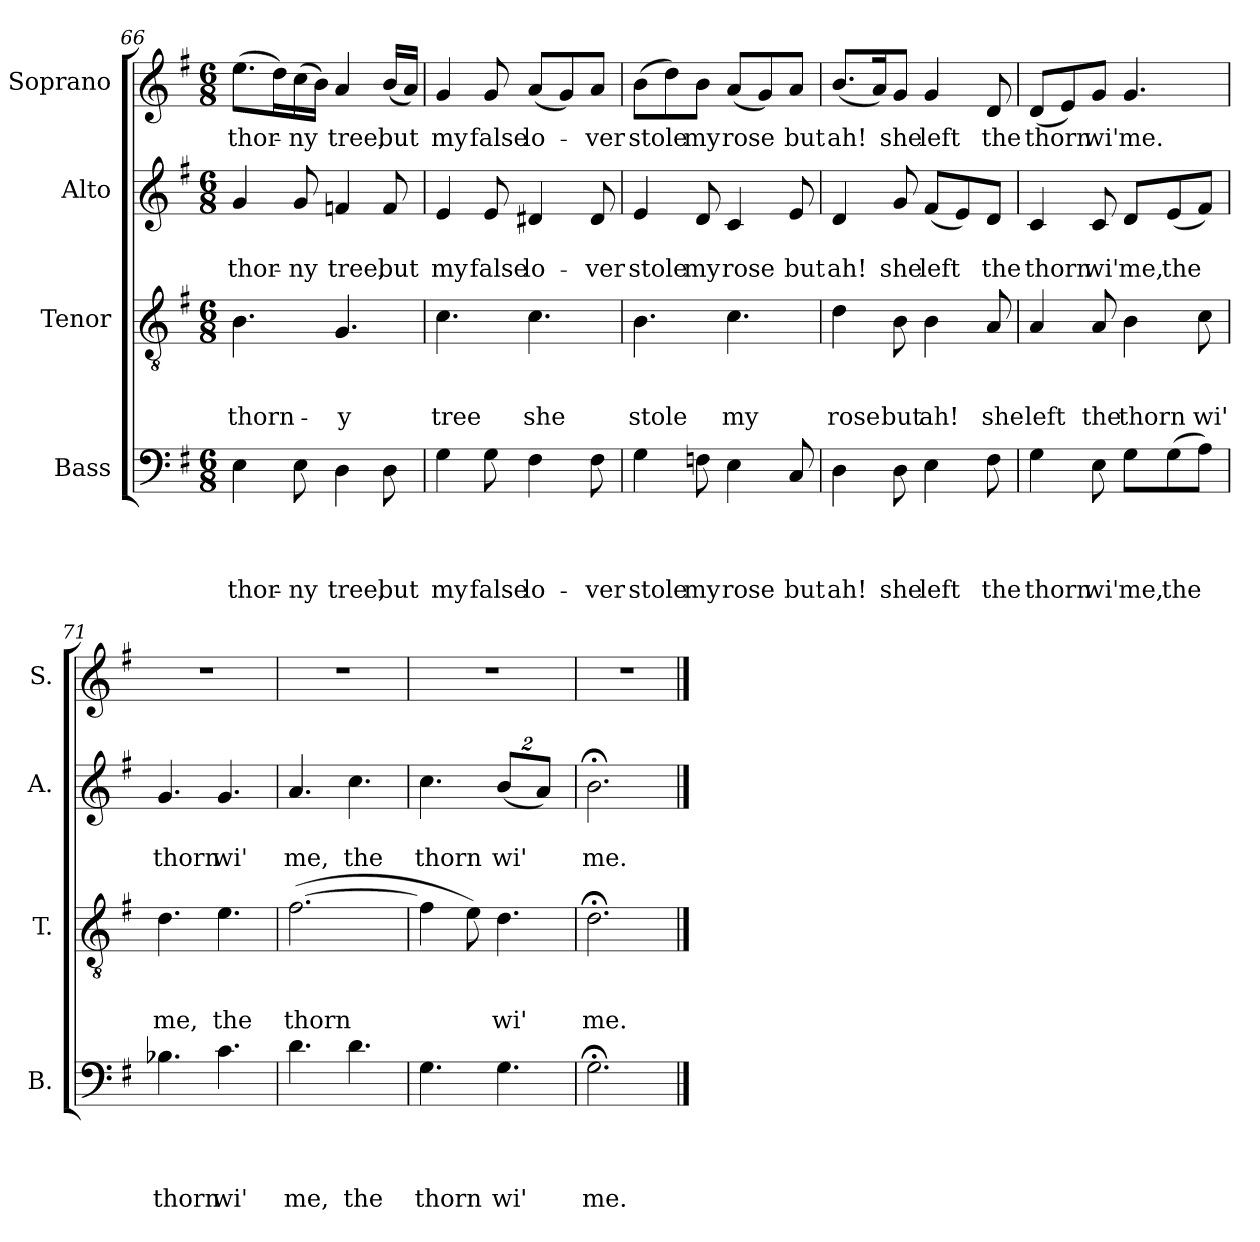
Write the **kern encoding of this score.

**kern	**text	**text	**text	**text	**kern	**text	**text	**text	**kern	**text	**text	**kern	**text
*part4	*part4	*part4	*part4	*part4	*part3	*part3	*part3	*part3	*part2	*part2	*part2	*part1	*part1
*staff4	*staff4	*staff4	*staff4	*staff4	*staff3	*staff3	*staff3	*staff3	*staff2	*staff2	*staff2	*staff1	*staff1
*I"Bass	*	*	*	*	*I"Tenor	*	*	*	*I"Alto	*	*	*I"Soprano	*
*I'B.	*	*	*	*	*I'T.	*	*	*	*I'A.	*	*	*I'S.	*
*clefF4	*	*	*	*	*clefGv2	*	*	*	*clefG2	*	*	*clefG2	*
*k[f#]	*	*	*	*	*k[f#]	*	*	*	*k[f#]	*	*	*k[f#]	*
*G:	*	*	*	*	*G:	*	*	*	*G:	*	*	*G:	*
*M6/8	*	*	*	*	*M6/8	*	*	*	*M6/8	*	*	*M6/8	*
=66	=66	=66	=66	=66	=66	=66	=66	=66	=66	=66	=66	=66	=66
!	!	!	!	!LO:LY:b	!	!	!	!LO:LY:b	!	!	!LO:LY:b	!	!LO:LY:b
4E\	.	.	.	thor-	4.B\	.	.	thorn-	4g/	.	thor-	(>8.ee\L	thor-
.	.	.	.	.	.	.	.	.	.	.	.	16dd\L)	.
!	!	!	!	!LO:LY:b	!	!	!	!	!	!	!LO:LY:b	!	!LO:LY:b
8E\	.	.	.	-ny	.	.	.	.	8g/	.	-ny	(>16cc\	-ny
.	.	.	.	.	.	.	.	.	.	.	.	16b\JJ)	.
!	!	!	!	!LO:LY:b	!	!	!	!LO:LY:b	!	!	!LO:LY:b	!	!LO:LY:b
4D\	.	.	.	tree,	4.G/	.	.	-y	4fn/	.	tree,	4a/	tree,
!	!	!	!	!LO:LY:b	!	!	!	!	!	!	!LO:LY:b	!	!LO:LY:b
8D\	.	.	.	but	.	.	.	.	8f/	.	but	(<16b/LL	but
.	.	.	.	.	.	.	.	.	.	.	.	16a/JJ)	.
=67	=67	=67	=67	=67	=67	=67	=67	=67	=67	=67	=67	=67	=67
!	!	!	!	!LO:LY:b	!	!	!	!LO:LY:b	!	!	!LO:LY:b	!	!LO:LY:b
4G\	.	.	.	my	4.c\	.	.	tree	4e/	.	my	4g/	my
!	!	!	!	!LO:LY:b	!	!	!	!	!	!	!LO:LY:b	!	!LO:LY:b
8G\	.	.	.	false	.	.	.	.	8e/	.	false	8g/	false
!	!	!	!	!LO:LY:b	!	!	!	!LO:LY:b	!	!	!LO:LY:b	!	!LO:LY:b
4F#\	.	.	.	lo-	4.c\	.	.	she	4d#X/	.	lo-	(<8a/L	lo-
.	.	.	.	.	.	.	.	.	.	.	.	8g/)	.
!	!	!	!	!LO:LY:b	!	!	!	!	!	!	!LO:LY:b	!	!LO:LY:b
8F#\	.	.	.	-ver	.	.	.	.	8d#/	.	-ver	8a/J	-ver
!!LO:PB:g=z
=68	=68	=68	=68	=68	=68	=68	=68	=68	=68	=68	=68	=68	=68
!	!	!	!	!LO:LY:b	!	!	!	!LO:LY:b	!	!	!LO:LY:b	!	!LO:LY:b
4G\	.	.	.	stole	4.B\	.	.	stole	4e/	.	stole	(>8b\L	stole
.	.	.	.	.	.	.	.	.	.	.	.	8dd\)	.
!	!	!	!	!LO:LY:b	!	!	!	!	!	!	!LO:LY:b	!	!LO:LY:b
8Fn\	.	.	.	my	.	.	.	.	8d/	.	my	8b\J	my
!	!	!	!	!LO:LY:b	!	!	!	!LO:LY:b	!	!	!LO:LY:b	!	!LO:LY:b
4E\	.	.	.	rose	4.c\	.	.	my	4c/	.	rose	(<8a/L	rose
.	.	.	.	.	.	.	.	.	.	.	.	8g/)	.
!	!	!	!	!LO:LY:b	!	!	!	!	!	!	!LO:LY:b	!	!LO:LY:b
8C/	.	.	.	but	.	.	.	.	8e/	.	but	8a/J	but
=69	=69	=69	=69	=69	=69	=69	=69	=69	=69	=69	=69	=69	=69
!	!	!	!	!LO:LY:b	!	!	!	!LO:LY:b	!	!	!LO:LY:b	!	!LO:LY:b
4D\	.	.	.	ah!	4d\	.	.	rose	4d/	.	ah!	(<8.b/L	ah!
.	.	.	.	.	.	.	.	.	.	.	.	16a/k)	.
!	!	!	!	!LO:LY:b	!	!	!	!LO:LY:b	!	!	!LO:LY:b	!	!LO:LY:b
8D\	.	.	.	she	8B\	.	.	but	8g/	.	she	8g/J	she
!	!	!	!	!LO:LY:b	!	!	!	!LO:LY:b	!	!	!LO:LY:b	!	!LO:LY:b
4E\	.	.	.	left	4B\	.	.	ah!	(<8f#/L	.	left	4g/	left
.	.	.	.	.	.	.	.	.	8e/)	.	.	.	.
!	!	!	!	!LO:LY:b	!	!	!	!LO:LY:b	!	!	!LO:LY:b	!	!LO:LY:b
8F#\	.	.	.	the	8A/	.	.	she	8d/J	.	the	8d/	the
=70	=70	=70	=70	=70	=70	=70	=70	=70	=70	=70	=70	=70	=70
!	!	!	!	!LO:LY:b	!	!	!	!LO:LY:b	!	!	!LO:LY:b	!	!LO:LY:b
4G\	.	.	.	thorn	4A/	.	.	left	4c/	.	thorn	(<8d/L	thorn
.	.	.	.	.	.	.	.	.	.	.	.	8e/)	.
!	!	!	!	!LO:LY:b	!	!	!	!LO:LY:b	!	!	!LO:LY:b	!	!LO:LY:b
8E\	.	.	.	wi'	8A/	.	.	the	8c/	.	wi'	8g/J	wi'
!	!	!	!	!LO:LY:b	!	!	!	!LO:LY:b	!	!	!LO:LY:b	!	!LO:LY:b
8G\L	.	.	.	me,	4B\	.	.	thorn	8d/L	.	me,	4.g/	me.
!	!	!	!	!LO:LY:b	!	!	!	!	!	!	!LO:LY:b	!	!
(>8G\	.	.	.	the	.	.	.	.	(<8e/	.	the	.	.
!	!	!	!	!	!	!	!	!LO:LY:b	!	!	!	!	!
8A\J)	.	.	.	.	8c\	.	.	wi'	8f#/J)	.	.	.	.
=71	=71	=71	=71	=71	=71	=71	=71	=71	=71	=71	=71	=71	=71
!	!	!	!	!LO:LY:b	!	!	!	!LO:LY:b	!	!	!LO:LY:b	!LO:N:vis=1	!
4.B-X\	.	.	.	thorn	4.d\	.	.	me,	4.g/	.	thorn	2.r	.
!	!	!	!	!LO:LY:b	!	!	!	!LO:LY:b	!	!	!LO:LY:b	!	!
4.c\	.	.	.	wi'	4.e\	.	.	the	4.g/	.	wi'	.	.
!!LO:LB:g=z
=72	=72	=72	=72	=72	=72	=72	=72	=72	=72	=72	=72	=72	=72
!	!	!	!	!LO:LY:b	!	!	!	!LO:LY:b	!	!	!LO:LY:b	!LO:N:vis=1	!
4.d\	.	.	.	me,	(>[>2.f#\	.	.	thorn	4.a/	.	me,	2.r	.
!	!	!	!	!LO:LY:b	!	!	!	!	!	!	!LO:LY:b	!	!
4.d\	.	.	.	the	.	.	.	.	4.cc\	.	the	.	.
=73	=73	=73	=73	=73	=73	=73	=73	=73	=73	=73	=73	=73	=73
!	!	!	!	!LO:LY:b	!	!	!	!	!	!	!LO:LY:b	!LO:N:vis=1	!
4.G\	.	.	.	thorn	4f#\]	.	.	.	4.cc\	.	thorn	2.r	.
.	.	.	.	.	8e\)	.	.	.	.	.	.	.	.
!	!	!	!	!LO:LY:b	!	!	!	!LO:LY:b	!	!	!	!	!
*	*	*	*	*	*	*	*	*	*Xbrackettup	*	*	*	*
!	!	!	!	!	!	!	!	!	!	!	!LO:LY:b	!	!
4.G\	.	.	.	wi'	4.d\	.	.	wi'	(<16%3b/L	.	wi'	.	.
.	.	.	.	.	.	.	.	.	16%3a/J)	.	.	.	.
=74	=74	=74	=74	=74	=74	=74	=74	=74	=74	=74	=74	=74	=74
!	!	!	!	!LO:LY:b	!	!	!	!LO:LY:b	!	!	!LO:LY:b	!LO:N:vis=1	!
2.G;<\	.	.	.	me.	2.d;<\	.	.	me.	2.b;<\	.	me.	2.r	.
==	==	==	==	==	==	==	==	==	==	==	==	==	==
*-	*-	*-	*-	*-	*-	*-	*-	*-	*-	*-	*-	*-	*-
